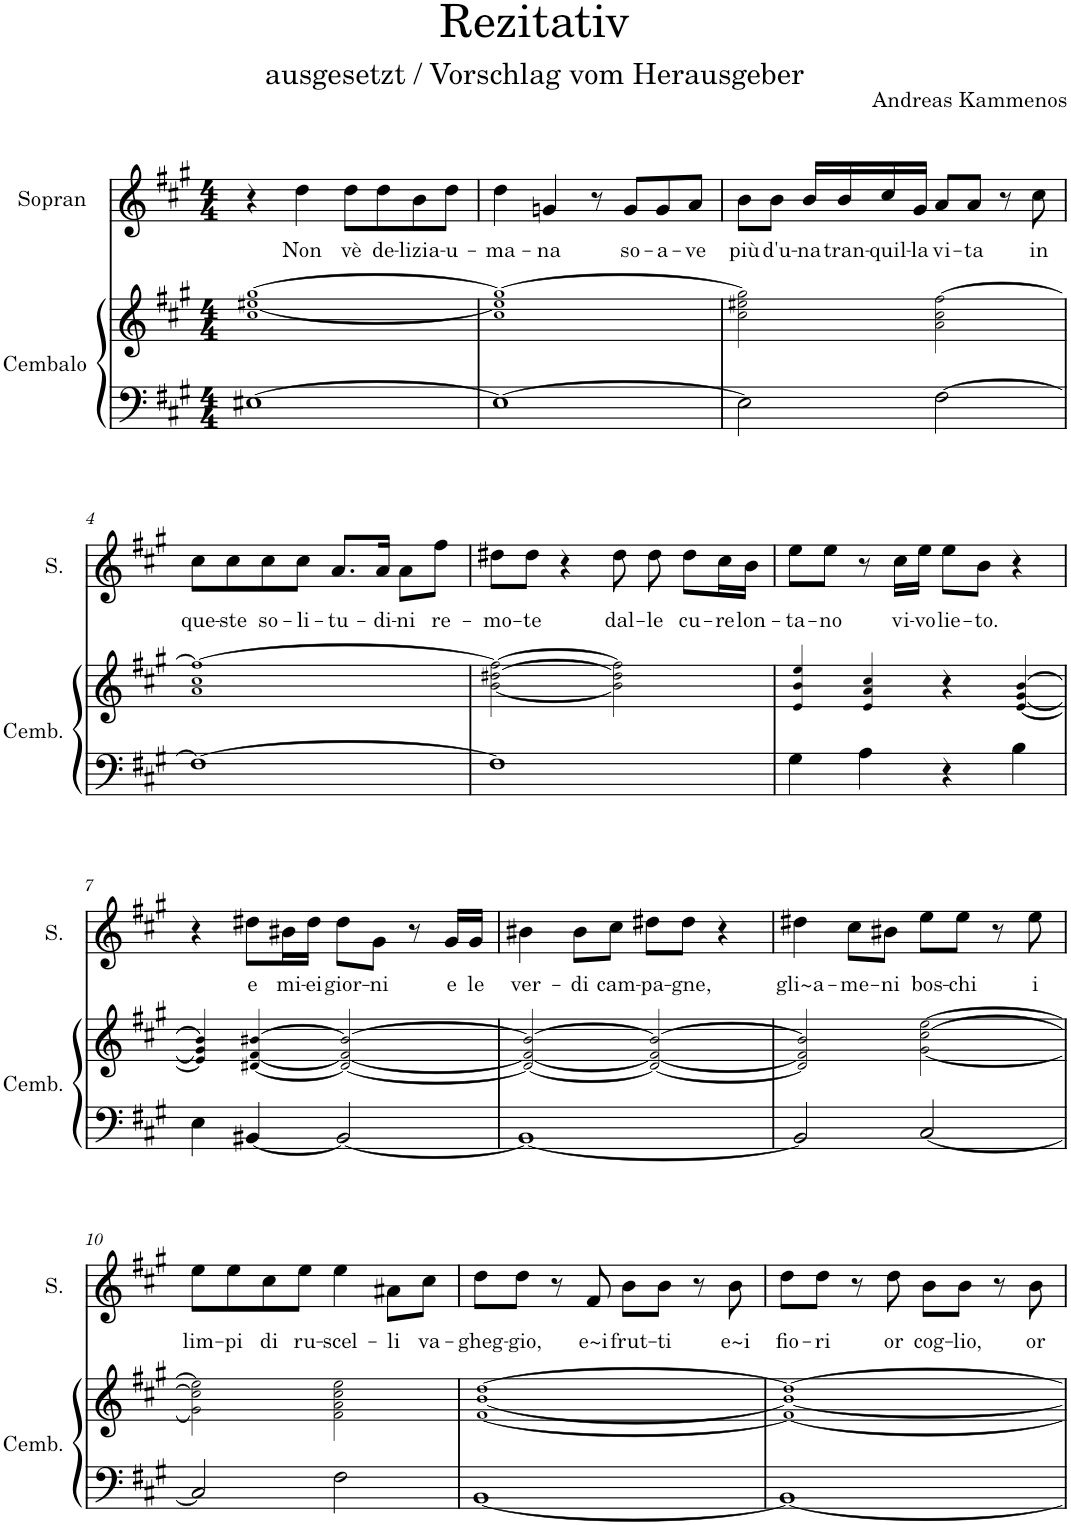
**kern	**kern	**kern	**text
*part2	*part2	*part1	*part1
*staff3	*staff2	*staff1	*staff1
*I"Cembalo	*	*I"Sopran	*
*I'Cemb.	*	*I'S.	*
*clefF4	*clefG2	*clefG2	*
*k[f#c#g#]	*k[f#c#g#]	*k[f#c#g#]	*
*M4/4	*M4/4	*M4/4	*
=1	=1	=1	=1
[1E#X	1cc#! [1ee#X! [1gg#!	4r	.
!	!	!	!LO:LY:b
.	.	4dd\	Non
!	!	!	!LO:LY:b
.	.	8dd\L	vè
!	!	!	!LO:LY:b
.	.	8dd\	de-
!	!	!	!LO:LY:b
.	.	8b\	-lizia-
!	!	!	!LO:LY:b
.	.	8dd\J	-u-
=2	=2	=2	=2
!	!	!	!LO:LY:b
1E#_	1cc#! 1ee#!] 1gg#!_	4dd\	-ma-
!	!	!	!LO:LY:b
.	.	4gn/	-na
.	.	8r	.
!	!	!	!LO:LY:b
.	.	8g/L	so-
!	!	!	!LO:LY:b
.	.	8g/	-a-
!	!	!	!LO:LY:b
.	.	8a/J	-ve
=3	=3	=3	=3
!	!	!	!LO:LY:b
2E#\]	2cc#!\ 2ee#X!\ 2gg#!\]	8b\L	più
!	!	!	!LO:LY:b
.	.	8b\J	d'u-
!	!	!	!LO:LY:b
.	.	16b/LL	-na
!	!	!	!LO:LY:b
.	.	16b/	tran-
!	!	!	!LO:LY:b
.	.	16cc#/	-quil-
!	!	!	!LO:LY:b
.	.	16g#/JJ	-la
!	!	!	!LO:LY:b
[2F#\	2a!\ 2cc#!\ [2ff#!\	8a/L	vi-
!	!	!	!LO:LY:b
.	.	8a/J	-ta
.	.	8r	.
!	!	!	!LO:LY:b
.	.	8cc#\	in
!!LO:LB:g=z
=4	=4	=4	=4
!	!	!	!LO:LY:b
1F#_	1a! 1cc#! 1ff#!_	8cc#\L	que-
!	!	!	!LO:LY:b
.	.	8cc#\	-ste
!	!	!	!LO:LY:b
.	.	8cc#\	so-
!	!	!	!LO:LY:b
.	.	8cc#\J	-li-
!	!	!	!LO:LY:b
.	.	8.a/L	-tu-
!	!	!	!LO:LY:b
.	.	16a/Jk	-di-
!	!	!	!LO:LY:b
.	.	8a\L	-ni
!	!	!	!LO:LY:b
.	.	8ff#\J	re-
=5	=5	=5	=5
!	!	!	!LO:LY:b
1F#]	[2b!\ [2dd#X!\ 2ff#!\_	8dd#X\L	-mo-
!	!	!	!LO:LY:b
.	.	8dd#\J	-te
.	.	4r	.
!	!	!	!LO:LY:b
.	2b!\] 2dd#!\] 2ff#!\]	8dd#\	dal-
!	!	!	!LO:LY:b
.	.	8dd#\	-le
!	!	!	!LO:LY:b
.	.	8dd#\L	cu-
!	!	!	!LO:LY:b
.	.	16cc#\L	-re
!	!	!	!LO:LY:b
.	.	16b\JJ	lon-
=6	=6	=6	=6
!	!	!	!LO:LY:b
4G#\	4e!/ 4b!/ 4ee!/	8ee\L	-ta-
!	!	!	!LO:LY:b
.	.	8ee\J	-no
4A\	4e!/ 4a!/ 4cc#!/	8r	.
!	!	!	!LO:LY:b
.	.	16cc#\LL	vi-
!	!	!	!LO:LY:b
.	.	16ee\JJ	-vo
!	!	!	!LO:LY:b
4r	4r	8ee\L	lie-
!	!	!	!LO:LY:b
.	.	8b\J	-to.
4B\	[4e!/ [4g#!/ [4b!/	4r	.
!!LO:LB:g=z
=7	=7	=7	=7
4E\	4e!/] 4g#!/] 4b!/]	4r	.
!	!	!	!LO:LY:b
[4BB#X/	[4d#X!/ [4f#!/ [4b#X!/	8dd#X\L	e
!	!	!	!LO:LY:b
.	.	16b#X\L	mi-
!	!	!	!LO:LY:b
.	.	16dd#\JJ	-ei
!	!	!	!LO:LY:b
2BB#/_	2d#!/_ 2f#!/_ 2b#!/_	8dd#\L	gior-
!	!	!	!LO:LY:b
.	.	8g#\J	-ni
.	.	8r	.
!	!	!	!LO:LY:b
.	.	16g#/LL	e
!	!	!	!LO:LY:b
.	.	16g#/JJ	le
=8	=8	=8	=8
!	!	!	!LO:LY:b
1BB#_	2d#!/_ 2f#!/_ 2b#!/_	4b#X\	ver-
!	!	!	!LO:LY:b
.	.	8b#\L	-di
!	!	!	!LO:LY:b
.	.	8cc#\J	cam-
!	!	!	!LO:LY:b
.	2d#!/_ 2f#!/_ 2b#!/_	8dd#X\L	-pa-
!	!	!	!LO:LY:b
.	.	8dd#\J	-gne,
.	.	4r	.
=9	=9	=9	=9
!	!	!	!LO:LY:b
2BB#/]	2d#!/] 2f#!/] 2b#!/]	4dd#X\	gli~a-
!	!	!	!LO:LY:b
.	.	8cc#\L	-me-
!	!	!	!LO:LY:b
.	.	8b#X\J	-ni
!	!	!	!LO:LY:b
[2C#/	[2g#!\ [2cc#!\ [2ee!\	8ee\L	bos-
!	!	!	!LO:LY:b
.	.	8ee\J	-chi
.	.	8r	.
!	!	!	!LO:LY:b
.	.	8ee\	i
!!LO:LB:g=z
=10	=10	=10	=10
!	!	!	!LO:LY:b
2C#/]	2g#!\] 2cc#!\] 2ee!\]	8ee\L	lim-
!	!	!	!LO:LY:b
.	.	8ee\	-pi
!	!	!	!LO:LY:b
.	.	8cc#\	di
!	!	!	!LO:LY:b
.	.	8ee\J	ru-
!	!	!	!LO:LY:b
2F#\	2f#!\ 2a!\ 2cc#!\ 2ee!\	4ee\	-scel-
!	!	!	!LO:LY:b
.	.	8a#X\L	-li
!	!	!	!LO:LY:b
.	.	8cc#\J	va-
=11	=11	=11	=11
!	!	!	!LO:LY:b
[1BB	[1f#! [1b! [1dd!	8dd\L	-gheg-
!	!	!	!LO:LY:b
.	.	8dd\J	-gio,
.	.	8r	.
!	!	!	!LO:LY:b
.	.	8f#/	e~i
!	!	!	!LO:LY:b
.	.	8b\L	frut-
!	!	!	!LO:LY:b
.	.	8b\J	-ti
.	.	8r	.
!	!	!	!LO:LY:b
.	.	8b\	e~i
=12	=12	=12	=12
!	!	!	!LO:LY:b
1BB_	1f#!_ 1b!_ 1dd!_	8dd\L	fio-
!	!	!	!LO:LY:b
.	.	8dd\J	-ri
.	.	8r	.
!	!	!	!LO:LY:b
.	.	8dd\	or
!	!	!	!LO:LY:b
.	.	8b\L	cog-
!	!	!	!LO:LY:b
.	.	8b\J	-lio,
.	.	8r	.
!	!	!	!LO:LY:b
.	.	8b\	or
=	=	=	=
*-	*-	*-	*-
